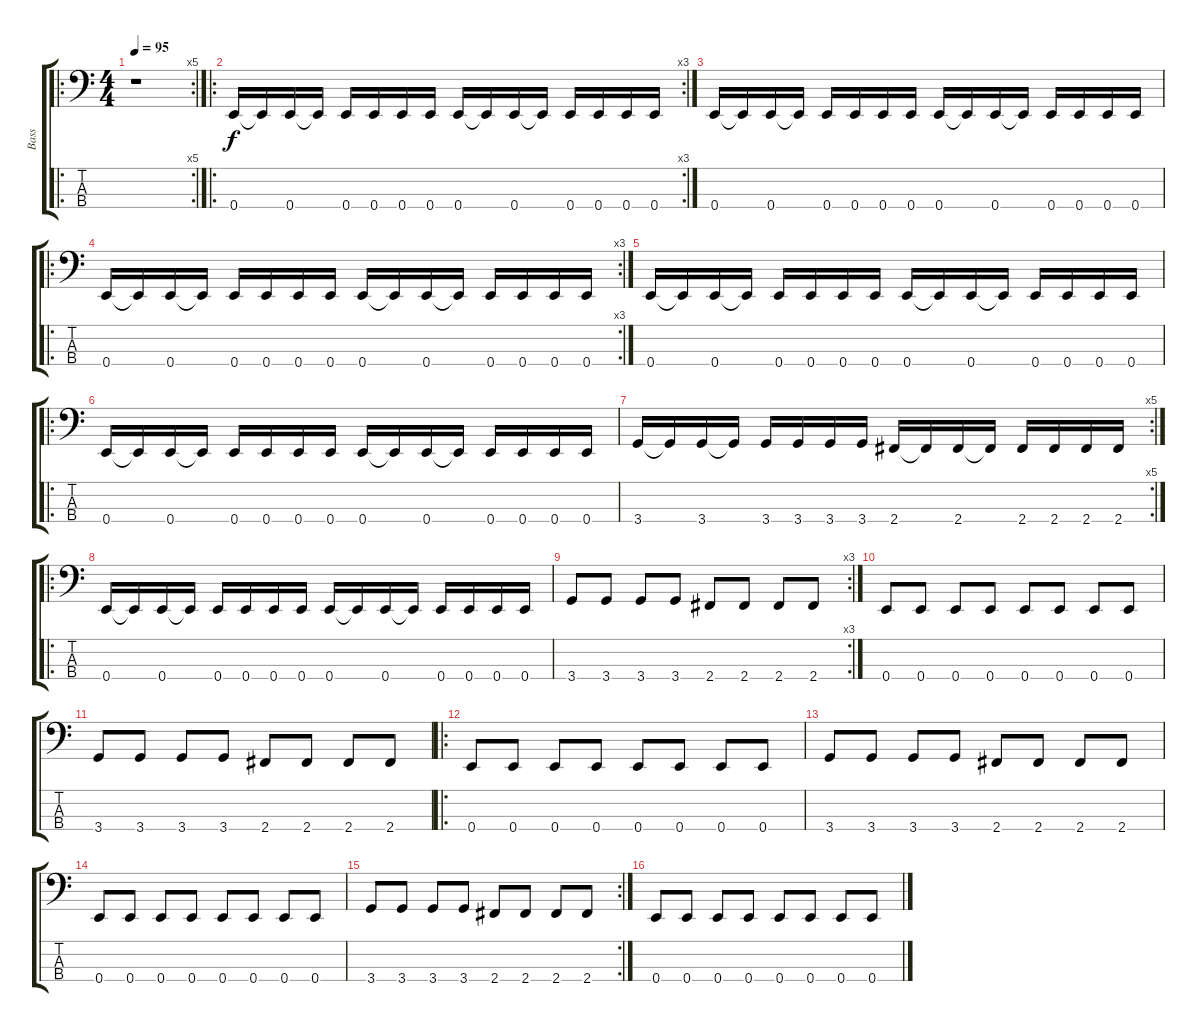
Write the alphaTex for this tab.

\track ("Bass" "Bass") {instrument electricbassfinger}
\staff {score tabs}
\tuning (G2 D2 A1 E1) {hide}
\ro
\rc 5
\ts (4 4)
\tempo 95
\clef f4
\ks c
r.1{dy f instrument electricbassfinger} |
\ro
\rc 3
0.4.16 0.4{t}.16 0.4.16 0.4{t}.16 0.4.16 0.4.16 0.4.16 0.4.16 0.4.16 0.4{t}.16 0.4.16 0.4{t}.16 0.4.16 0.4.16 0.4.16 0.4.16 |
0.4.16 0.4{t}.16 0.4.16 0.4{t}.16 0.4.16 0.4.16 0.4.16 0.4.16 0.4.16 0.4{t}.16 0.4.16 0.4{t}.16 0.4.16 0.4.16 0.4.16 0.4.16 |
\ro
\rc 3
0.4.16 0.4{t}.16 0.4.16 0.4{t}.16 0.4.16 0.4.16 0.4.16 0.4.16 0.4.16 0.4{t}.16 0.4.16 0.4{t}.16 0.4.16 0.4.16 0.4.16 0.4.16 |
0.4.16 0.4{t}.16 0.4.16 0.4{t}.16 0.4.16 0.4.16 0.4.16 0.4.16 0.4.16 0.4{t}.16 0.4.16 0.4{t}.16 0.4.16 0.4.16 0.4.16 0.4.16 |
\ro
0.4.16 0.4{t}.16 0.4.16 0.4{t}.16 0.4.16 0.4.16 0.4.16 0.4.16 0.4.16 0.4{t}.16 0.4.16 0.4{t}.16 0.4.16 0.4.16 0.4.16 0.4.16 |
\rc 5
3.4.16 3.4{t}.16 3.4.16 3.4{t}.16 3.4.16 3.4.16 3.4.16 3.4.16 2.4.16 2.4{t}.16 2.4.16 2.4{t}.16 2.4.16 2.4.16 2.4.16 2.4.16 |
\ro
0.4.16 0.4{t}.16 0.4.16 0.4{t}.16 0.4.16 0.4.16 0.4.16 0.4.16 0.4.16 0.4{t}.16 0.4.16 0.4{t}.16 0.4.16 0.4.16 0.4.16 0.4.16 |
\rc 3
3.4.8 3.4.8 3.4.8 3.4.8 2.4.8 2.4.8 2.4.8 2.4.8 |
0.4.8 0.4.8 0.4.8 0.4.8 0.4.8 0.4.8 0.4.8 0.4.8 |
3.4.8 3.4.8 3.4.8 3.4.8 2.4.8 2.4.8 2.4.8 2.4.8 |
\ro
0.4.8 0.4.8 0.4.8 0.4.8 0.4.8 0.4.8 0.4.8 0.4.8 |
3.4.8 3.4.8 3.4.8 3.4.8 2.4.8 2.4.8 2.4.8 2.4.8 |
0.4.8 0.4.8 0.4.8 0.4.8 0.4.8 0.4.8 0.4.8 0.4.8 |
\rc 2
3.4.8 3.4.8 3.4.8 3.4.8 2.4.8 2.4.8 2.4.8 2.4.8 |
0.4.8 0.4.8 0.4.8 0.4.8 0.4.8 0.4.8 0.4.8 0.4.8
